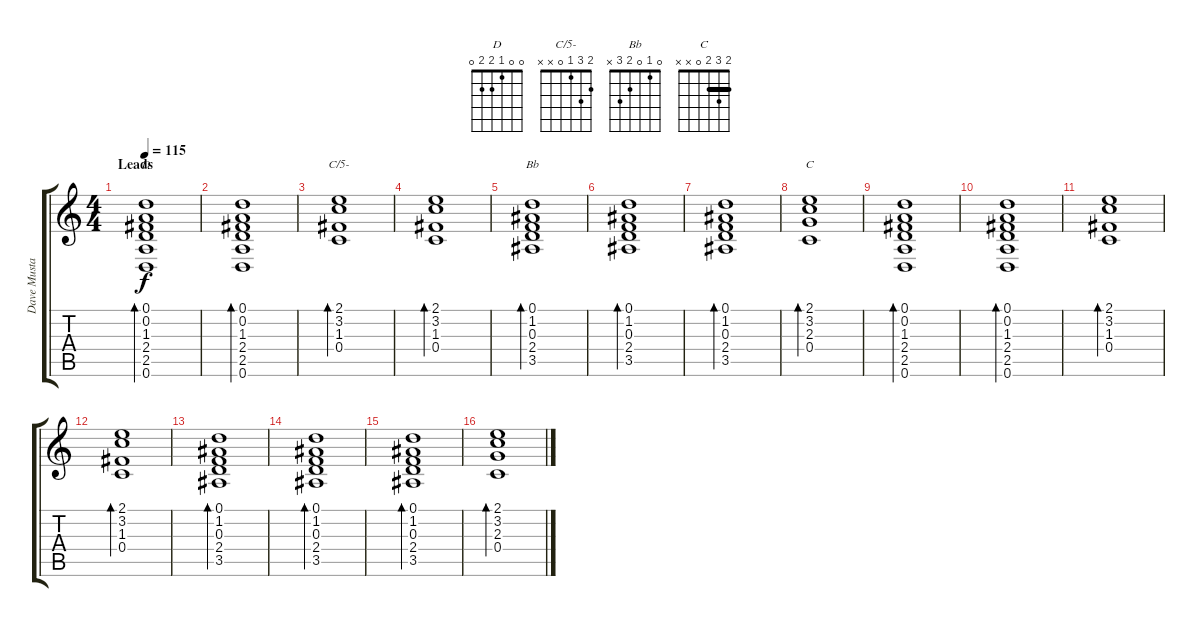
\track ("Dave Mustaine / FX" "Dave Musta") {instrument electricguitarclean}
\staff {score tabs}
\tuning (D4 A3 F3 C3 G2 D2) {hide}
\chord ("D" 0 0 1 2 2 0)
\chord ("C/5-" 2 3 1 0 x x)
\chord ("Bb" 0 1 0 2 3 x)
\chord ("C" 2 3 2 0 x x) {barre 2}
\ts (4 4)
\section ("" "Leads")
\tempo 115
\clef g2
\ks c
(0.1 0.2 1.3 2.4 2.5 0.6).1{bd 120 ch "D" dy f} |
(0.1 0.2 1.3 2.4 2.5 0.6).1{bd 120} |
(2.1 3.2 1.3 0.4).1{bd 120 ch "C/5-"} |
(2.1 3.2 1.3 0.4).1{bd 120} |
(0.1 1.2 0.3 2.4 3.5).1{bd 120 ch "Bb"} |
(0.1 1.2 0.3 2.4 3.5).1{bd 120} |
(0.1 1.2 0.3 2.4 3.5).1{bd 120} |
(2.1 3.2 2.3 0.4).1{bd 120 ch "C"} |
(0.1 0.2 1.3 2.4 2.5 0.6).1{bd 120} |
(0.1 0.2 1.3 2.4 2.5 0.6).1{bd 120} |
(2.1 3.2 1.3 0.4).1{bd 120} |
(2.1 3.2 1.3 0.4).1{bd 120} |
(0.1 1.2 0.3 2.4 3.5).1{bd 120} |
(0.1 1.2 0.3 2.4 3.5).1{bd 120} |
(0.1 1.2 0.3 2.4 3.5).1{bd 120} |
(2.1 3.2 2.3 0.4).1{bd 120}
